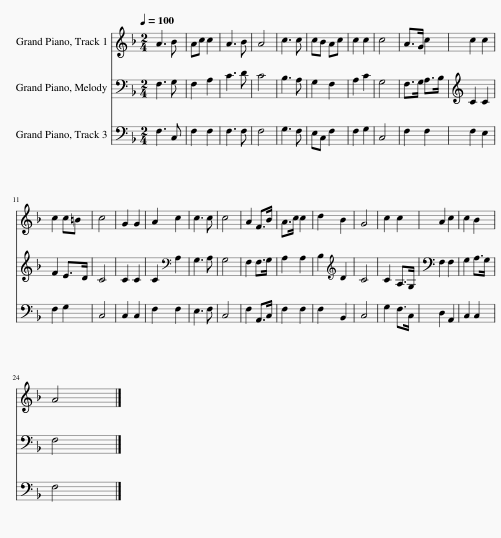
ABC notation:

X:1
%%score 1 2 3
L:1/8
Q:1/4=100
M:2/4
I:linebreak $
K:F
V:1 treble
V:2 bass
V:3 bass
V:1
 A3 B | Ac c2 | A3 B | A4 | c3 c | %5
 cB Ac | c2 c2 | c4 | A>G c2 | c2 c2 |$ %10
 c2 c=B | c4 | G2 G2 | A2 c2 | c3 c | %15
 c4 | A2 F>B | A>c c2 | d2 B2 | G4 | %20
 c2 c2 | A2 c2 | c2 B2 |$ A4 |] %24
V:2
 F,3 G, | F,2 A,2 | C3 D | C4 | B,3 A, | %5
 G,2 F,2 | A,2 C2 | G,4 | F,>G, A,>B, | C2 C2 |$ %10
 F2 E>D | C4 | C2 C2 | C2[K:bass] A,2 | G,3 A, | %15
 G,4 | F,2 F,>G, | A,2 A,2 | B,2[K:treble] D2 | C4 | %20
 C2 A,>G, | F,2 F,2 | G,2 A,>G, |$ F,4 |] %24
V:3
 F,3 C, | F,2 F,2 | F,3 F, | F,4 | G,3 F, | %5
 E,C, F,2 | F,2 G,2 | C,4 | F,2 F,2 | F,2 E,2 |$ %10
 F,2 G,2 | C,4 | C,2 C,2 | F,2 F,2 | E,3 F, | %15
 C,4 | F,2 A,,>C, | F,2 F,2 | F,2 B,,2 | C,4 | %20
 G,2 F,>C, | D,2 A,,2 | C,2 C,2 |$ F,4 |] %24
